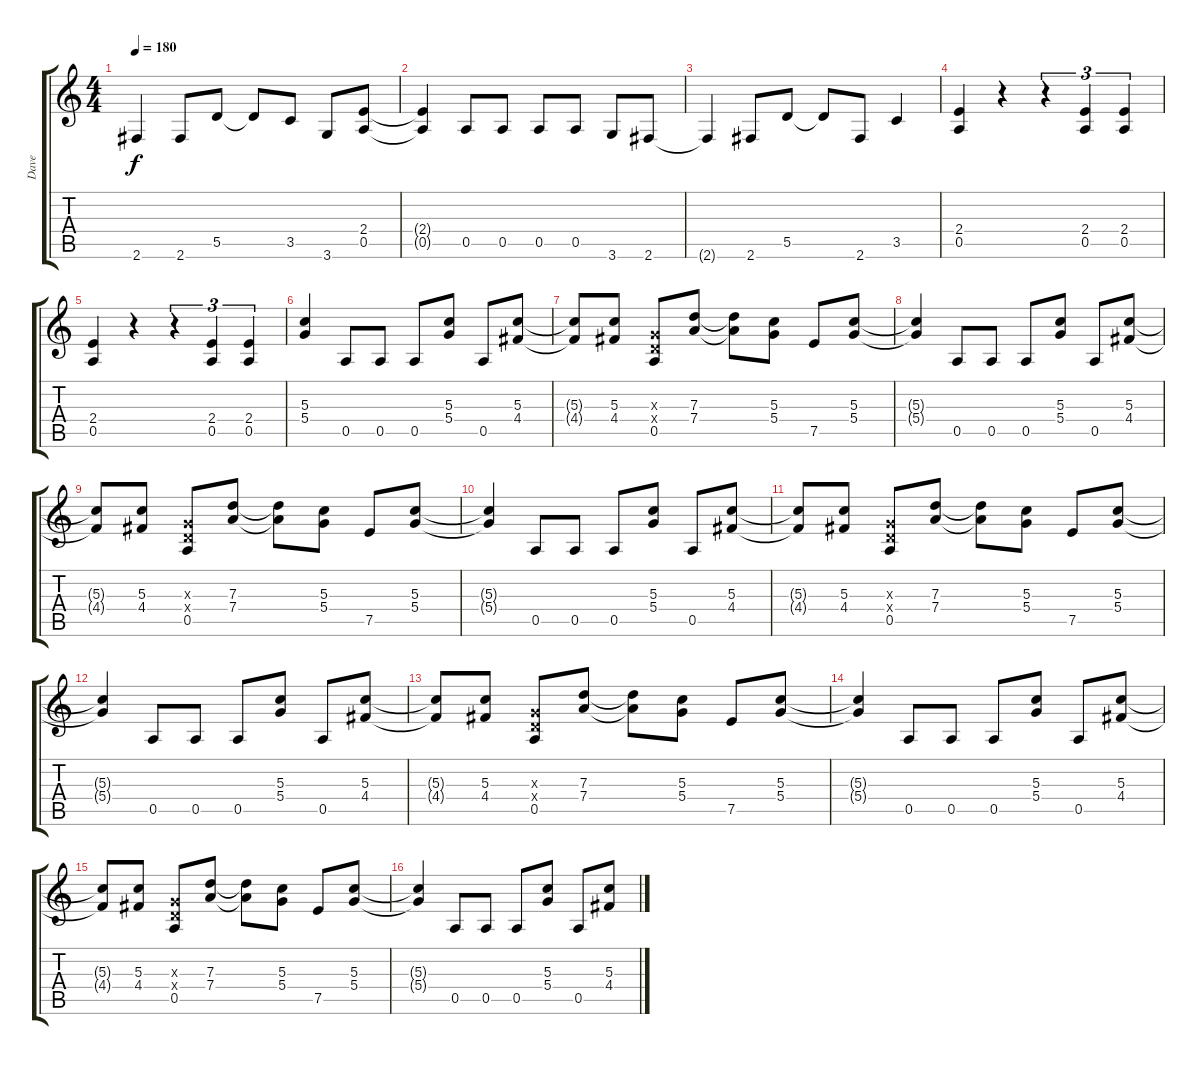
\track ("Dave" "Dave") {instrument overdrivenguitar}
\staff {score tabs}
\tuning (E4 B3 G3 D3 A2 E2) {hide}
\ts (4 4)
\tempo 180
\clef g2
\ks c
2.6{t}.4{dy f} 2.6.8 5.5.8 5.5{t}.8 3.5.8 3.6.8 (2.4 0.5).8 |
(2.4{t} 0.5{t}).4 0.5.8 0.5.8 0.5.8 0.5.8 3.6.8 2.6.8 |
2.6{t}.4 2.6.8 5.5.8 5.5{t}.8 2.6.8 3.5.4 |
(2.4 0.5).4 r.4 r.4{tu (3 2)} (2.4 0.5).4{tu (3 2)} (2.4 0.5).4{tu (3 2)} |
(2.4 0.5).4 r.4 r.4{tu (3 2)} (2.4 0.5).4{tu (3 2)} (2.4 0.5).4{tu (3 2)} |
(5.3 5.4).4 0.5.8 0.5.8 0.5.8 (5.3 5.4).8 0.5.8 (5.3 4.4).8 |
(5.3{t} 4.4{t}).8 (5.3 4.4).8 (0.3{x} 0.4{x} 0.5).8 (7.3 7.4).8 (7.3{t} 7.4{t}).8 (5.3 5.4).8 7.5.8 (5.3 5.4).8 |
(5.3{t} 5.4{t}).4 0.5.8 0.5.8 0.5.8 (5.3 5.4).8 0.5.8 (5.3 4.4).8 |
(5.3{t} 4.4{t}).8 (5.3 4.4).8 (0.3{x} 0.4{x} 0.5).8 (7.3 7.4).8 (7.3{t} 7.4{t}).8 (5.3 5.4).8 7.5.8 (5.3 5.4).8 |
(5.3{t} 5.4{t}).4 0.5.8 0.5.8 0.5.8 (5.3 5.4).8 0.5.8 (5.3 4.4).8 |
(5.3{t} 4.4{t}).8 (5.3 4.4).8 (0.3{x} 0.4{x} 0.5).8 (7.3 7.4).8 (7.3{t} 7.4{t}).8 (5.3 5.4).8 7.5.8 (5.3 5.4).8 |
(5.3{t} 5.4{t}).4 0.5.8 0.5.8 0.5.8 (5.3 5.4).8 0.5.8 (5.3 4.4).8 |
(5.3{t} 4.4{t}).8 (5.3 4.4).8 (0.3{x} 0.4{x} 0.5).8 (7.3 7.4).8 (7.3{t} 7.4{t}).8 (5.3 5.4).8 7.5.8 (5.3 5.4).8 |
(5.3{t} 5.4{t}).4 0.5.8 0.5.8 0.5.8 (5.3 5.4).8 0.5.8 (5.3 4.4).8 |
(5.3{t} 4.4{t}).8 (5.3 4.4).8 (0.3{x} 0.4{x} 0.5).8 (7.3 7.4).8 (7.3{t} 7.4{t}).8 (5.3 5.4).8 7.5.8 (5.3 5.4).8 |
(5.3{t} 5.4{t}).4 0.5.8 0.5.8 0.5.8 (5.3 5.4).8 0.5.8 (5.3 4.4).8
